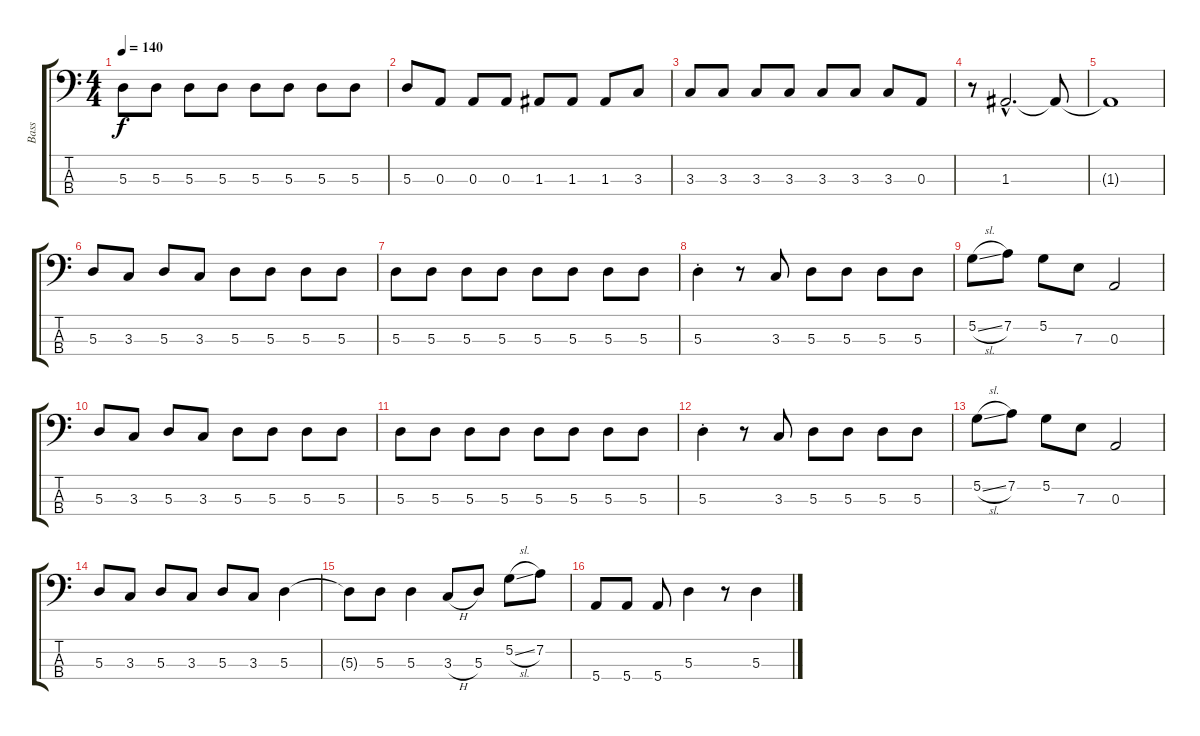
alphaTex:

\track ("Bass" "Bass") {instrument electricbasspick}
\staff {score tabs}
\tuning (G2 D2 A1 E1) {hide}
\ts (4 4)
\tempo 140
\clef f4
\ks c
5.3.8{dy f} 5.3.8 5.3.8 5.3.8 5.3.8 5.3.8 5.3.8 5.3.8 |
5.3.8 0.3.8 0.3.8 0.3.8 1.3.8 1.3.8 1.3.8 3.3.8 |
3.3.8 3.3.8 3.3.8 3.3.8 3.3.8 3.3.8 3.3.8 0.3.8 |
r.8 1.3{hac}.2{d} 1.3{t}.8 |
1.3{t}.1 |
5.3.8 3.3.8 5.3.8 3.3.8 5.3.8 5.3.8 5.3.8 5.3.8 |
5.3.8 5.3.8 5.3.8 5.3.8 5.3.8 5.3.8 5.3.8 5.3.8 |
5.3{st}.4 r.8 3.3.8 5.3.8 5.3.8 5.3.8 5.3.8 |
5.2{sl}.8 7.2.8 5.2.8 7.3.8 0.3.2 |
5.3.8 3.3.8 5.3.8 3.3.8 5.3.8 5.3.8 5.3.8 5.3.8 |
5.3.8 5.3.8 5.3.8 5.3.8 5.3.8 5.3.8 5.3.8 5.3.8 |
5.3{st}.4 r.8 3.3.8 5.3.8 5.3.8 5.3.8 5.3.8 |
5.2{sl}.8 7.2.8 5.2.8 7.3.8 0.3.2 |
5.3.8 3.3.8 5.3.8 3.3.8 5.3.8 3.3.8 5.3.4 |
5.3{t}.8 5.3.8 5.3.4 3.3{h}.8 5.3.8 5.2{sl}.8 7.2.8 |
5.4.8 5.4.8 5.4.8 5.3.4 r.8 5.3.4
